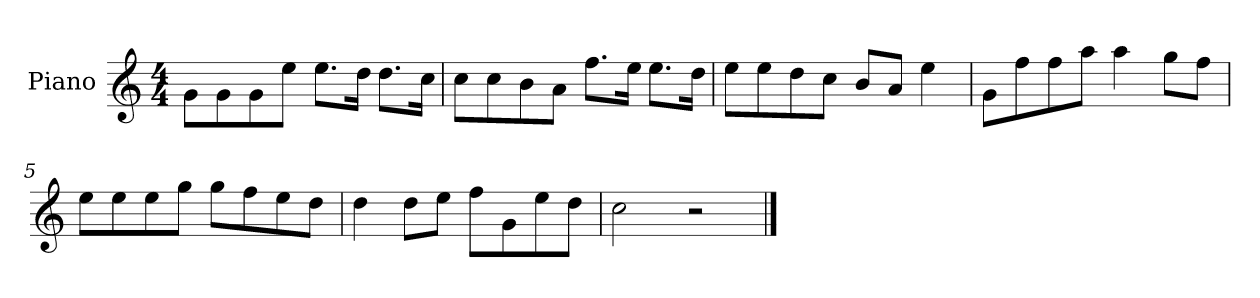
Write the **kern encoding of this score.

**kern
*part1
*staff1
*I"Piano
*I'P-no
*clefG2
*k[]
*M4/4
*MM90
=1
8g\L
8g\
8g\
8ee\J
8.ee\L
16dd\Jk
8.dd\L
16cc\Jk
=2
8cc\L
8cc\
8b\
8a\J
8.ff\L
16ee\Jk
8.ee\L
16dd\Jk
=3
8ee\L
8ee\
8dd\
8cc\J
8b/L
8a/J
4ee\
=4
8g\L
8ff\
8ff\
8aa\J
4aa\
8gg\L
8ff\J
=5
8ee\L
8ee\
8ee\
8gg\J
8gg\L
8ff\
8ee\
8dd\J
!!LO:LB:g=z
=6
4dd\
8dd\L
8ee\J
8ff\L
8g\
8ee\
8dd\J
=7
2cc\
2r
==
*-
